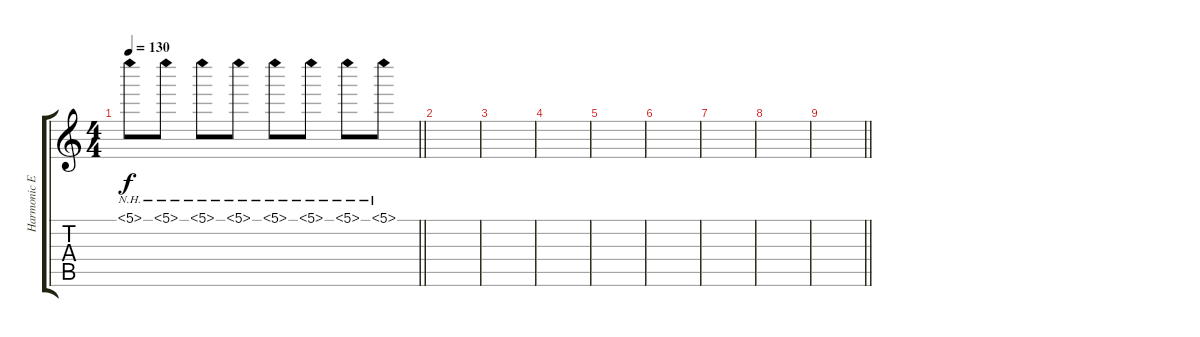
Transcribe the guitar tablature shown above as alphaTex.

\track ("Harmonic Effects" "Harmonic E") {instrument distortionguitar}
\staff {score tabs}
\tuning (E4 B3 G3 D3 A2 E2) {hide}
\ts (4 4)
\tempo 130
\clef g2
\barLineRight lightlight
\ks c
5.1{nh}.8{dy f} 5.1{nh}.8 5.1{nh}.8 5.1{nh}.8 5.1{nh}.8 5.1{nh}.8 5.1{nh}.8 5.1{nh}.8 |
|
|
|
|
|
|
|
\barLineRight lightlight
